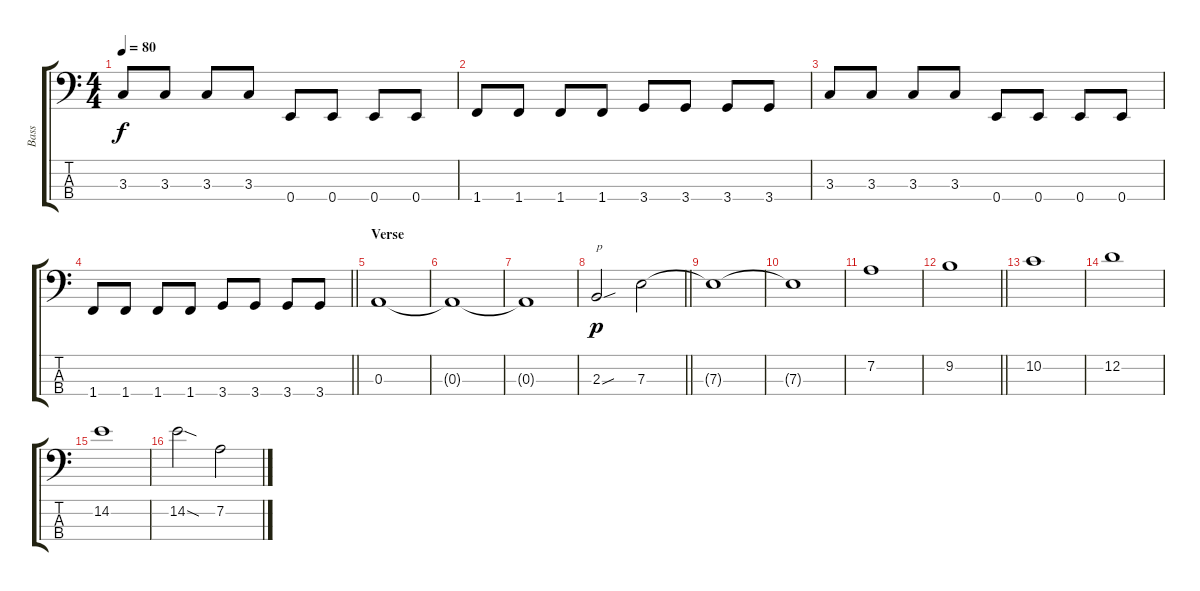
\track ("Bass" "Bass") {instrument electricbassfinger}
\staff {score tabs}
\tuning (G2 D2 A1 E1) {hide}
\ts (4 4)
\section ("" "")
\tempo 80
\clef f4
\ks c
3.3.8{dy f} 3.3.8 3.3.8 3.3.8 0.4.8 0.4.8 0.4.8 0.4.8 |
1.4.8 1.4.8 1.4.8 1.4.8 3.4.8 3.4.8 3.4.8 3.4.8 |
3.3.8 3.3.8 3.3.8 3.3.8 0.4.8 0.4.8 0.4.8 0.4.8 |
\barLineRight lightlight
1.4.8 1.4.8 1.4.8 1.4.8 3.4.8 3.4.8 3.4.8 3.4.8 |
\section ("" "Verse")
0.3.1 |
0.3{t}.1 |
0.3{t}.1 |
\barLineRight lightlight
2.3{sou}.2{txt "p" dy p} 7.3.2 |
\section ("" "")
7.3{t}.1 |
7.3{t}.1 |
7.2.1 |
\barLineRight lightlight
9.2.1 |
\section ("" "")
10.2.1 |
12.2.1 |
14.2.1 |
14.2{sod}.2 7.2.2
